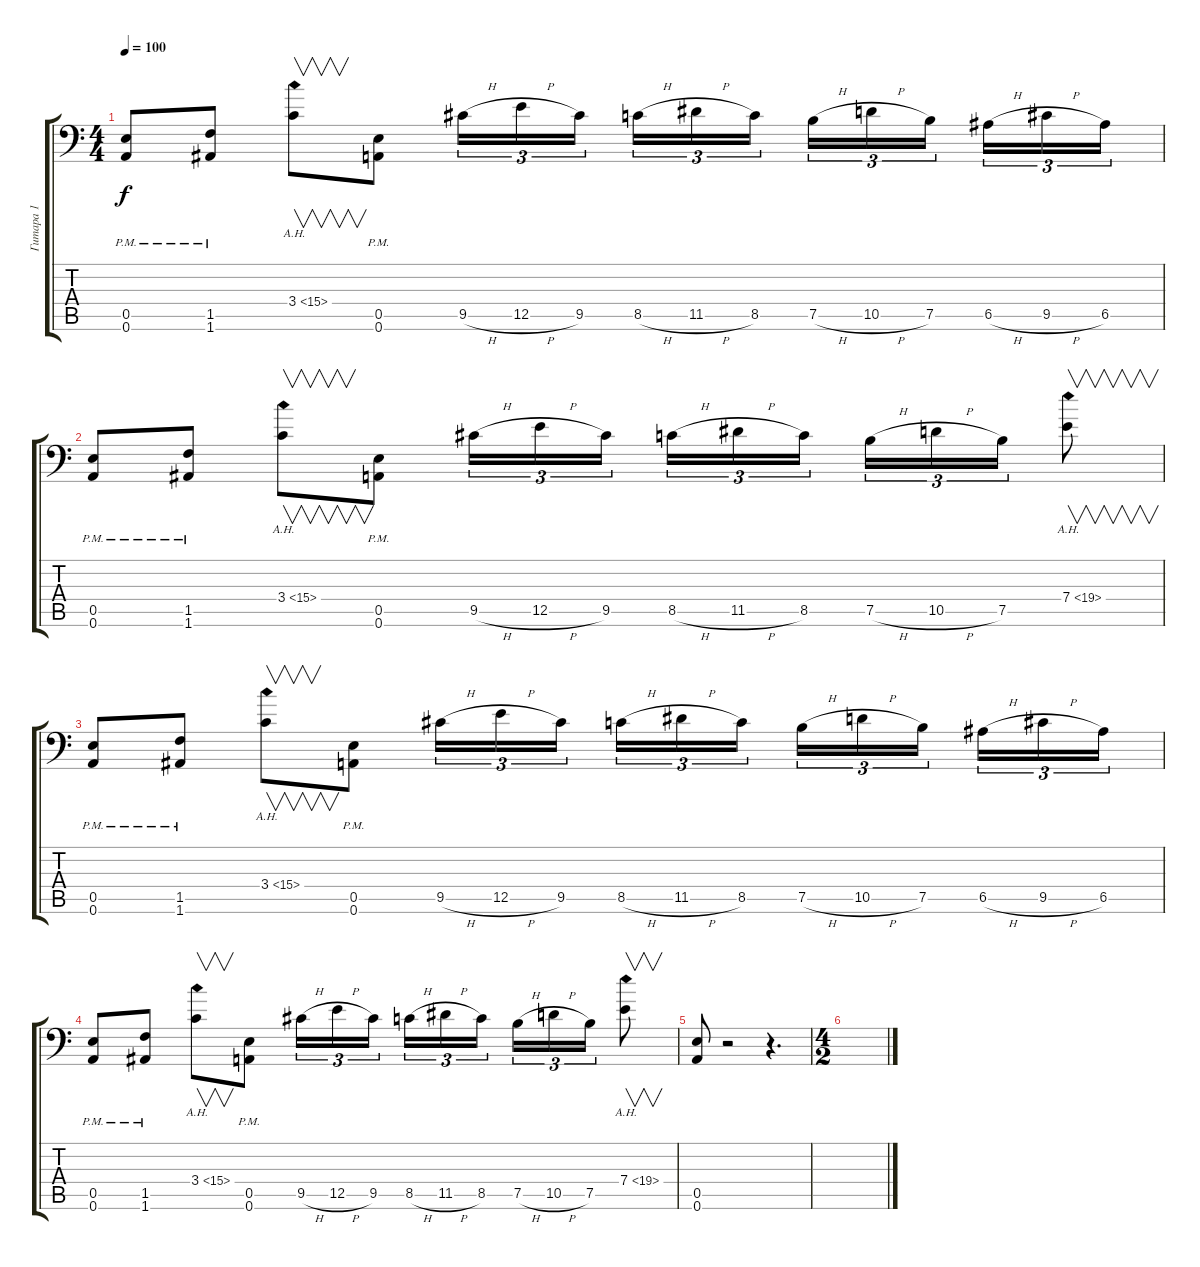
\track ("Гитара 1" "Гитара 1") {instrument distortionguitar}
\staff {score tabs}
\tuning (B3 Gb3 D3 A2 E2 A1) {hide}
\ts (4 4)
\tempo 100
\clef f4
\ks c
(0.5{pm} 0.6{pm}).8{dy f} (1.5{pm} 1.6{pm}).8 3.4{ah 12}.8{v} (0.5{pm} 0.6{pm}).8 9.5{h}.16{tu (3 2)} 12.5{h}.16{tu (3 2)} 9.5.16{tu (3 2) beam splitsecondary} 8.5{h}.16{tu (3 2)} 11.5{h}.16{tu (3 2)} 8.5.16{tu (3 2)} 7.5{h}.16{tu (3 2)} 10.5{h}.16{tu (3 2)} 7.5.16{tu (3 2) beam splitsecondary} 6.5{h}.16{tu (3 2)} 9.5{h}.16{tu (3 2)} 6.5.16{tu (3 2)} |
(0.5{pm} 0.6{pm}).8 (1.5{pm} 1.6{pm}).8 3.4{ah 12}.8{v} (0.5{pm} 0.6{pm}).8 9.5{h}.16{tu (3 2)} 12.5{h}.16{tu (3 2)} 9.5.16{tu (3 2) beam splitsecondary} 8.5{h}.16{tu (3 2)} 11.5{h}.16{tu (3 2)} 8.5.16{tu (3 2)} 7.5{h}.16{tu (3 2)} 10.5{h}.16{tu (3 2)} 7.5.16{tu (3 2)} 7.4{ah 12}.8{v} |
(0.5{pm} 0.6{pm}).8 (1.5{pm} 1.6{pm}).8 3.4{ah 12}.8{v} (0.5{pm} 0.6{pm}).8 9.5{h}.16{tu (3 2)} 12.5{h}.16{tu (3 2)} 9.5.16{tu (3 2) beam splitsecondary} 8.5{h}.16{tu (3 2)} 11.5{h}.16{tu (3 2)} 8.5.16{tu (3 2)} 7.5{h}.16{tu (3 2)} 10.5{h}.16{tu (3 2)} 7.5.16{tu (3 2) beam splitsecondary} 6.5{h}.16{tu (3 2)} 9.5{h}.16{tu (3 2)} 6.5.16{tu (3 2)} |
(0.5{pm} 0.6{pm}).8 (1.5{pm} 1.6{pm}).8 3.4{ah 12}.8{v} (0.5{pm} 0.6{pm}).8 9.5{h}.16{tu (3 2)} 12.5{h}.16{tu (3 2)} 9.5.16{tu (3 2) beam splitsecondary} 8.5{h}.16{tu (3 2)} 11.5{h}.16{tu (3 2)} 8.5.16{tu (3 2)} 7.5{h}.16{tu (3 2)} 10.5{h}.16{tu (3 2)} 7.5.16{tu (3 2)} 7.4{ah 12}.8{v} |
(0.5 0.6).8 r.2 r.4{d} |
\ts (4 2)
